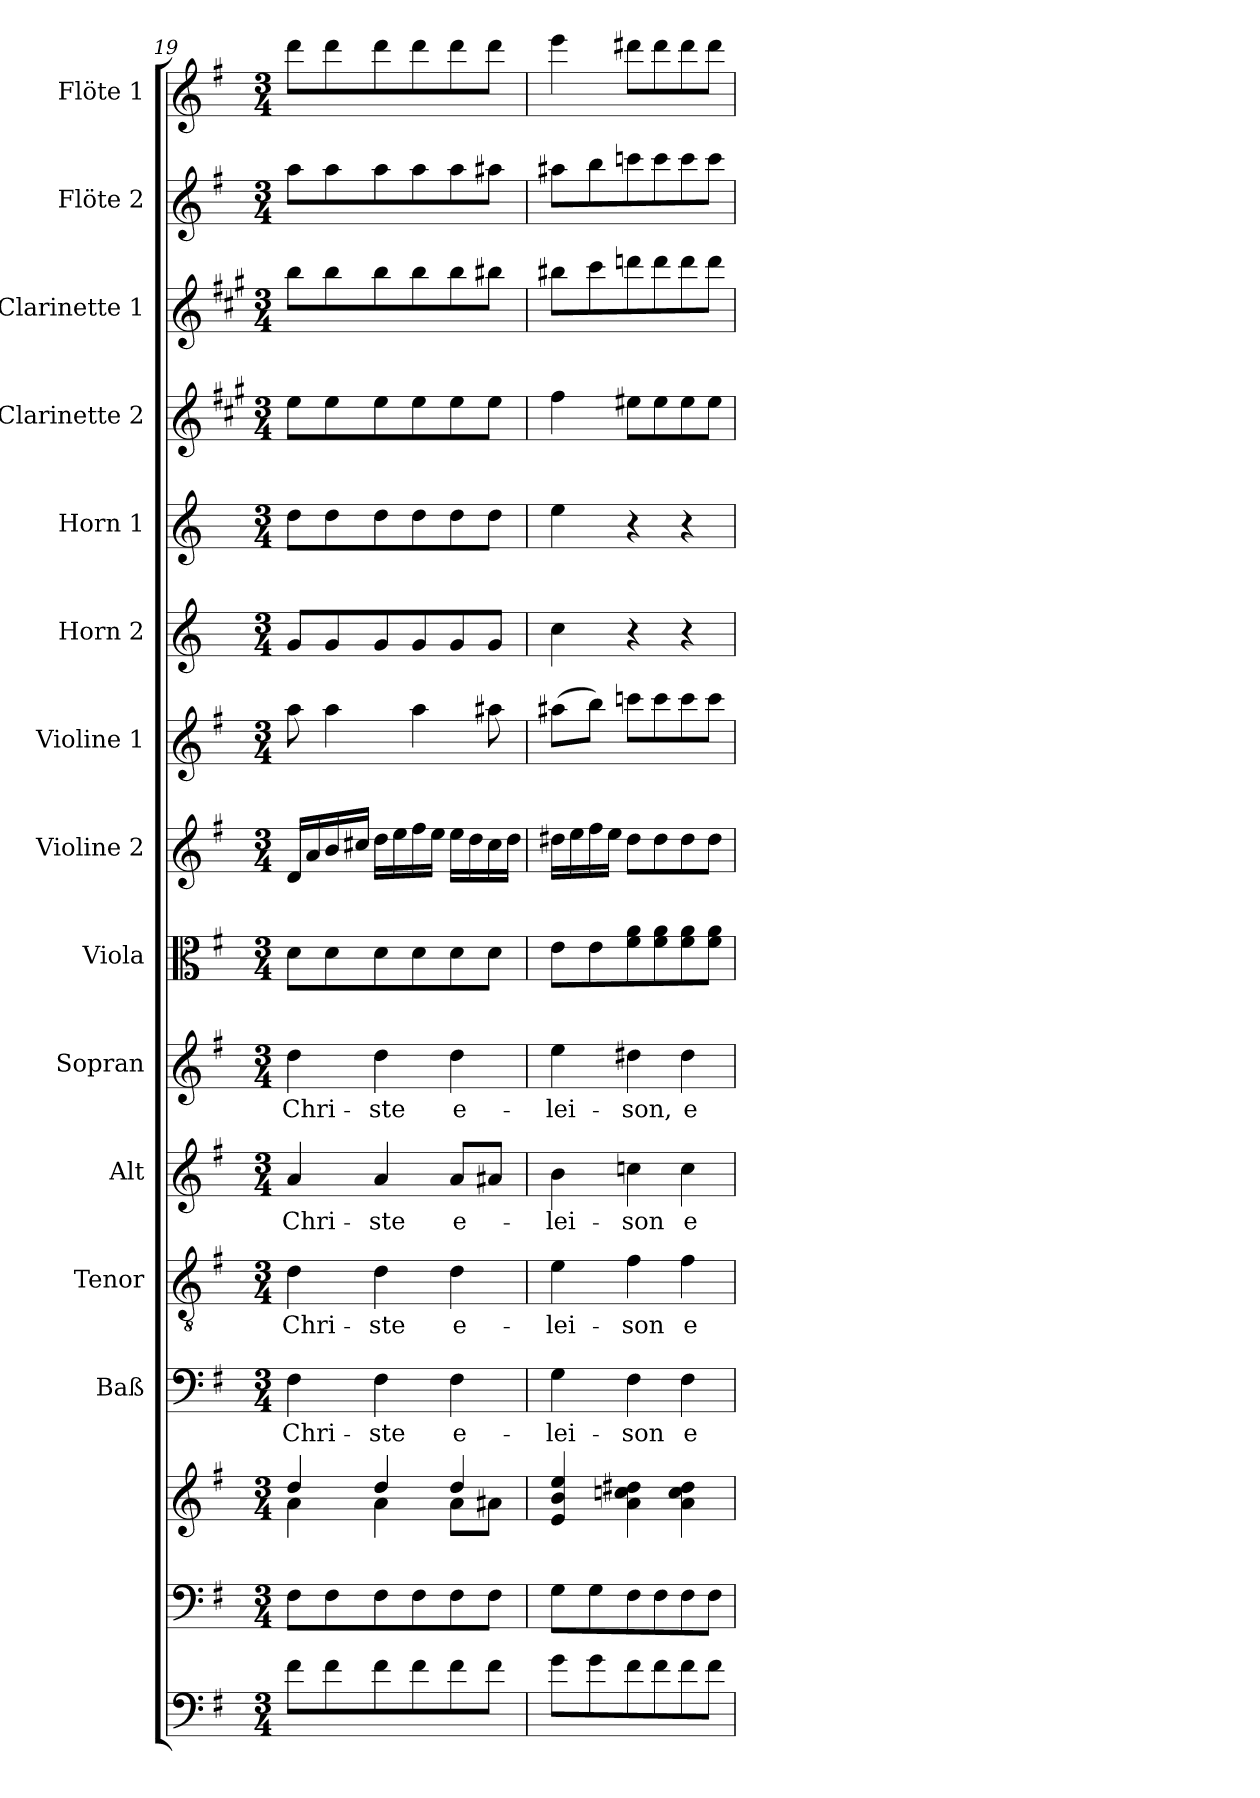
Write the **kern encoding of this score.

**kern	**kern	**kern	**kern	**text	**kern	**text	**kern	**text	**kern	**text	**kern	**kern	**kern	**kern	**kern	**kern	**kern	**kern	**kern
*part15	*part14	*part14	*part13	*part13	*part12	*part12	*part11	*part11	*part10	*part10	*part9	*part8	*part7	*part6	*part5	*part4	*part3	*part2	*part1
*staff16	*staff15	*staff14	*staff13	*staff13	*staff12	*staff12	*staff11	*staff11	*staff10	*staff10	*staff9	*staff8	*staff7	*staff6	*staff5	*staff4	*staff3	*staff2	*staff1
*	*	*	*I"Baß	*	*I"Tenor	*	*I"Alt	*	*I"Sopran	*	*I"Viola	*I"Violine 2	*I"Violine 1	*I"Horn 2	*I"Horn 1	*I"Clarinette 2	*I"Clarinette 1	*I"Flöte 2	*I"Flöte 1
*	*	*	*I'Baß	*	*I'Ten	*	*I'Alt	*	*I'Sop	*	*I'Vla.	*I'Vln. 2	*I'Vln. 1	*I'Hrn. 2	*I'Hrn. 1	*I'Cl. 2	*I'Cl. 1	*I'Fl. 2	*I'Fl. 1
*clefF4	*clefF4	*clefG2	*clefF4	*	*clefGv2	*	*clefG2	*	*clefG2	*	*clefC3	*clefG2	*clefG2	*clefG2	*clefG2	*clefG2	*clefG2	*clefG2	*clefG2
*ITrd7c12	*	*	*	*	*	*	*	*	*	*	*	*	*	*ITrd3c5	*ITrd3c5	*ITrd1c2	*ITrd1c2	*	*
*k[f#]	*k[f#]	*k[f#]	*k[f#]	*	*k[f#]	*	*k[f#]	*	*k[f#]	*	*k[f#]	*k[f#]	*k[f#]	*k[f#]	*k[f#]	*k[f#]	*k[f#]	*k[f#]	*k[f#]
*G:	*G:	*G:	*G:	*	*G:	*	*G:	*	*G:	*	*G:	*G:	*G:	*G:	*G:	*G:	*G:	*G:	*G:
*M3/4	*M3/4	*M3/4	*M3/4	*	*M3/4	*	*M3/4	*	*M3/4	*	*M3/4	*M3/4	*M3/4	*M3/4	*M3/4	*M3/4	*M3/4	*M3/4	*M3/4
=19	=19	=19	=19	=19	=19	=19	=19	=19	=19	=19	=19	=19	=19	=19	=19	=19	=19	=19	=19
*	*	*^	*	*	*	*	*	*	*	*	*	*	*	*	*	*	*	*	*
!	!	!	!	!	!LO:LY:b	!	!LO:LY:b	!	!LO:LY:b	!	!LO:LY:b	!	!	!	!	!	!	!	!	!
8F#\L	8F#\L	4dd/	4a\	4F#\	Chri-	4d\	Chri-	4a/	Chri-	4dd\	Chri-	8d\L	16d/LL	8aa\	8d/L	8a\L	8dd\L	8aa\L	8aa\L	8ddd\L
.	.	.	.	.	.	.	.	.	.	.	.	.	16a/	.	.	.	.	.	.	.
8F#\	8F#\	.	.	.	.	.	.	.	.	.	.	8d\	16b/	4aa\	8d/	8a\	8dd\	8aa\	8aa\	8ddd\
.	.	.	.	.	.	.	.	.	.	.	.	.	16cc#X/JJ	.	.	.	.	.	.	.
!	!	!	!	!	!LO:LY:b	!	!LO:LY:b	!	!LO:LY:b	!	!LO:LY:b	!	!	!	!	!	!	!	!	!
8F#\	8F#\	4dd/	4a\	4F#\	-ste	4d\	-ste	4a/	-ste	4dd\	-ste	8d\	16dd\LL	.	8d/	8a\	8dd\	8aa\	8aa\	8ddd\
.	.	.	.	.	.	.	.	.	.	.	.	.	16ee\	.	.	.	.	.	.	.
8F#\	8F#\	.	.	.	.	.	.	.	.	.	.	8d\	16ff#\	4aa\	8d/	8a\	8dd\	8aa\	8aa\	8ddd\
.	.	.	.	.	.	.	.	.	.	.	.	.	16ee\JJ	.	.	.	.	.	.	.
!	!	!	!	!	!LO:LY:b	!	!LO:LY:b	!	!LO:LY:b	!	!LO:LY:b	!	!	!	!	!	!	!	!	!
8F#\	8F#\	4dd/	8a\L	4F#\	e-	4d\	e-	8a/L	e-	4dd\	e-	8d\	16ee\LL	.	8d/	8a\	8dd\	8aa\	8aa\	8ddd\
.	.	.	.	.	.	.	.	.	.	.	.	.	16dd\	.	.	.	.	.	.	.
8F#\J	8F#\J	.	8a#X\J	.	.	.	.	8a#X/J	.	.	.	8d\J	16cc#\	8aa#X\	8d/J	8a\J	8dd\J	8aa#X\J	8aa#X\J	8ddd\J
.	.	.	.	.	.	.	.	.	.	.	.	.	16dd\JJ	.	.	.	.	.	.	.
*	*	*v	*v	*	*	*	*	*	*	*	*	*	*	*	*	*	*	*	*	*
!!LO:PB:g=z
=20	=20	=20	=20	=20	=20	=20	=20	=20	=20	=20	=20	=20	=20	=20	=20	=20	=20	=20	=20
!	!	!	!	!LO:LY:b	!	!LO:LY:b	!	!LO:LY:b	!	!LO:LY:b	!	!	!	!	!	!	!	!	!
8G\L	8G\L	4e/ 4b/ 4ee/	4G\	-lei-	4e\	-lei-	4b\	-lei-	4ee\	-lei-	8e\L	16dd#X\LL	(>8aa#X\L	4g\	4b\	4ee\	8aa#X\L	8aa#X\L	4eee\
.	.	.	.	.	.	.	.	.	.	.	.	16ee\	.	.	.	.	.	.	.
8G\	8G\	.	.	.	.	.	.	.	.	.	8e\	16ff#\	8bb\J)	.	.	.	8bb\	8bb\	.
.	.	.	.	.	.	.	.	.	.	.	.	16ee\JJ	.	.	.	.	.	.	.
!	!	!	!	!LO:LY:b	!	!LO:LY:b	!	!LO:LY:b	!	!LO:LY:b	!	!	!	!	!	!	!	!	!
8F#\	8F#\	4a\ 4ccn\ 4dd#X\	4F#\	-son	4f#\	-son	4ccn\	-son	4dd#X\	-son,	8f#\ 8a\	8dd#\L	8cccn\L	4r	4r	8dd#X\L	8cccn\	8cccn\	8ddd#X\L
8F#\	8F#\	.	.	.	.	.	.	.	.	.	8f#\ 8a\	8dd#\	8ccc\	.	.	8dd#\	8ccc\	8ccc\	8ddd#\
!	!	!	!	!LO:LY:b	!	!LO:LY:b	!	!LO:LY:b	!	!LO:LY:b	!	!	!	!	!	!	!	!	!
8F#\	8F#\	4a\ 4cc\ 4dd#\	4F#\	e-	4f#\	e-	4cc\	e-	4dd#\	e-	8f#\ 8a\	8dd#\	8ccc\	4r	4r	8dd#\	8ccc\	8ccc\	8ddd#\
8F#\J	8F#\J	.	.	.	.	.	.	.	.	.	8f#\ 8a\J	8dd#\J	8ccc\J	.	.	8dd#\J	8ccc\J	8ccc\J	8ddd#\J
=	=	=	=	=	=	=	=	=	=	=	=	=	=	=	=	=	=	=	=
*-	*-	*-	*-	*-	*-	*-	*-	*-	*-	*-	*-	*-	*-	*-	*-	*-	*-	*-	*-
